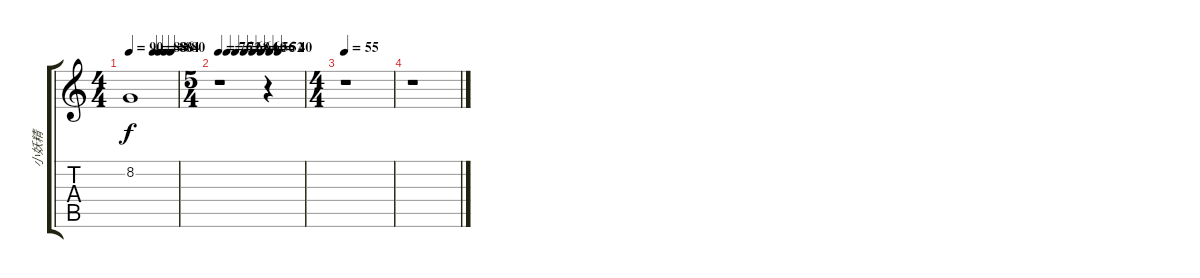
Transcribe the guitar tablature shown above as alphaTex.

\track ("小妖精" "小妖精") {instrument voiceoohs}
\staff {score tabs}
\tuning (E4 B3 G3 D3 A2 E2) {hide}
\ts (4 4)
\tempo 90
\tempo (88 0.5)
\tempo (86 0.625)
\tempo (84 0.75)
\tempo (80 0.875)
\clef g2
\ks c
8.2.1{dy f volume 3} |
\ts (5 4)
\tempo 76
\tempo (72 0.1)
\tempo (68 0.2)
\tempo (64 0.3)
\tempo (60 0.4)
\tempo (56 0.5)
\tempo (52 0.6)
\tempo (40 0.7)
r.1 r.4 |
\ts (4 4)
\tempo 55
r.1 |
r.1
